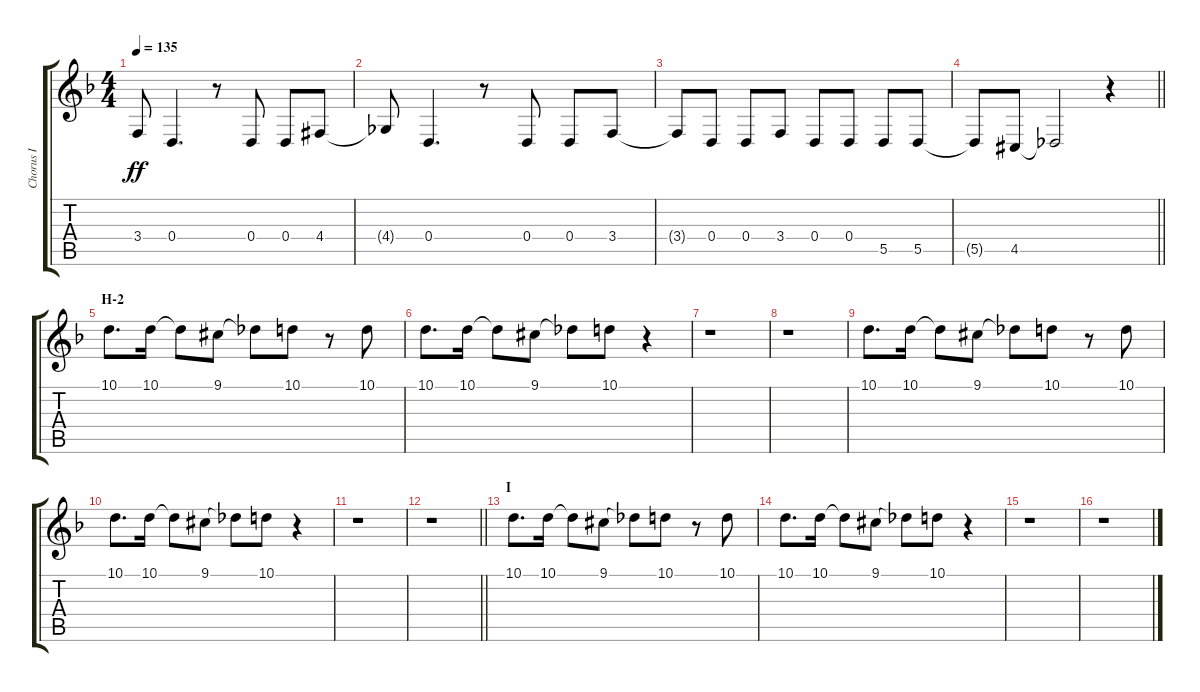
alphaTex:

\track ("Chorus I" "Chorus I") {instrument voiceoohs}
\staff {score tabs}
\tuning (E4 B3 G3 D3 A2 E2) {hide}
\ts (4 4)
\tempo 135
\clef g2
\ks f
3.4{t}.8{dy ff} 0.4.4{d} r.8 0.4.8 0.4.8 4.4{acc #}.8 |
4.4{t}.8 0.4.4{d} r.8 0.4.8 0.4.8 3.4.8 |
3.4{t}.8 0.4.8 0.4.8 3.4.8 0.4.8 0.4.8 5.5.8 5.5.8 |
\barLineRight lightlight
5.5{t}.8 4.5{acc #}.8 4.5{t}.2 r.4 |
\section ("" "H-2")
10.1.8{d} 10.1.16 10.1{t}.8 9.1{acc #}.8 9.1{t}.8 10.1.8 r.8 10.1.8 |
10.1.8{d} 10.1.16 10.1{t}.8 9.1{acc #}.8 9.1{t}.8 10.1.8 r.4 |
r.1 |
r.1 |
10.1.8{d} 10.1.16 10.1{t}.8 9.1{acc #}.8 9.1{t}.8 10.1.8 r.8 10.1.8 |
10.1.8{d} 10.1.16 10.1{t}.8 9.1{acc #}.8 9.1{t}.8 10.1.8 r.4 |
r.1 |
\barLineRight lightlight
r.1 |
\section ("" "I")
10.1.8{d} 10.1.16 10.1{t}.8 9.1{acc #}.8 9.1{t}.8 10.1.8 r.8 10.1.8 |
10.1.8{d} 10.1.16 10.1{t}.8 9.1{acc #}.8 9.1{t}.8 10.1.8 r.4 |
r.1 |
r.1
